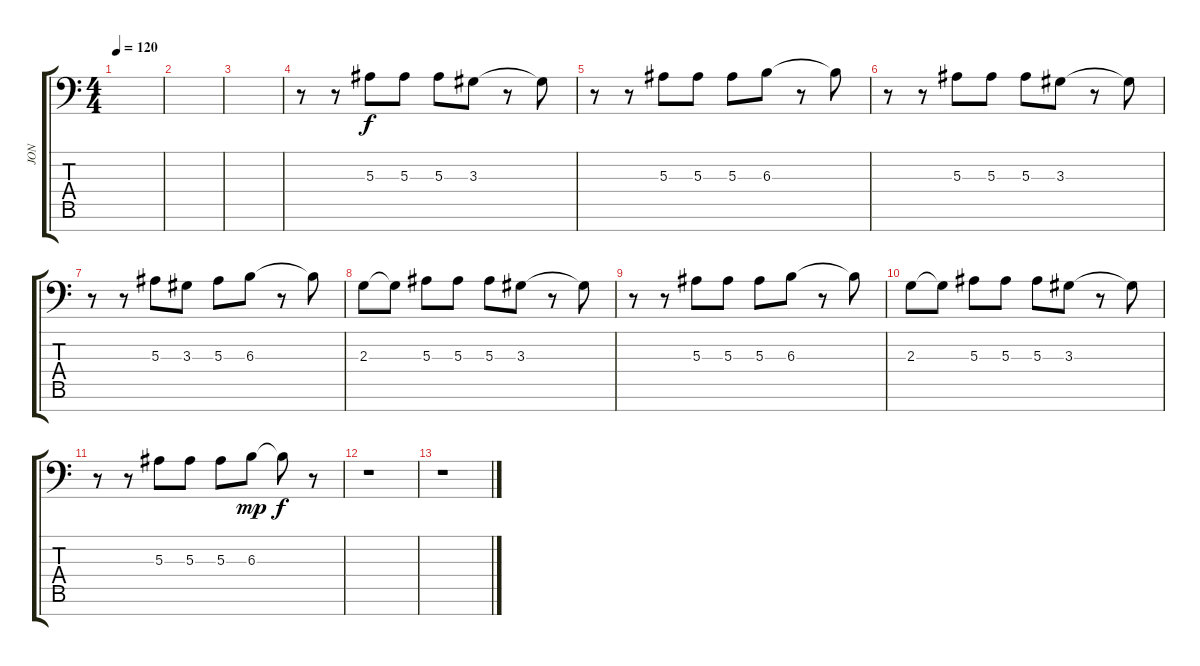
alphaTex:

\track ("JON" "JON") {instrument tenorsax}
\staff {score tabs}
\tuning (D4 A3 F3 C3 G2 D2 A1) {hide}
\ts (4 4)
\tempo 120
\clef f4
\ks c
|
|
|
r.8{instrument stringensemble1} r.8 5.3.8 5.3.8 5.3.8 3.3.8 r.8 3.3{t}.8 |
r.8 r.8 5.3.8 5.3.8 5.3.8 6.3.8 r.8 6.3{t}.8 |
r.8 r.8 5.3.8 5.3.8 5.3.8 3.3.8 r.8 3.3{t}.8 |
r.8 r.8 5.3.8 3.3.8 5.3.8 6.3.8 r.8 6.3{t}.8 |
2.3.8 2.3{t}.8 5.3.8 5.3.8 5.3.8 3.3.8 r.8 3.3{t}.8 |
r.8 r.8 5.3.8 5.3.8 5.3.8 6.3.8 r.8 6.3{t}.8 |
2.3.8 2.3{t}.8 5.3.8 5.3.8 5.3.8 3.3.8 r.8 3.3{t}.8 |
r.8 r.8 5.3.8 5.3.8 5.3.8 6.3.8{dy mp} 6.3{t}.8{dy f} r.8 |
r.1 |
r.1
